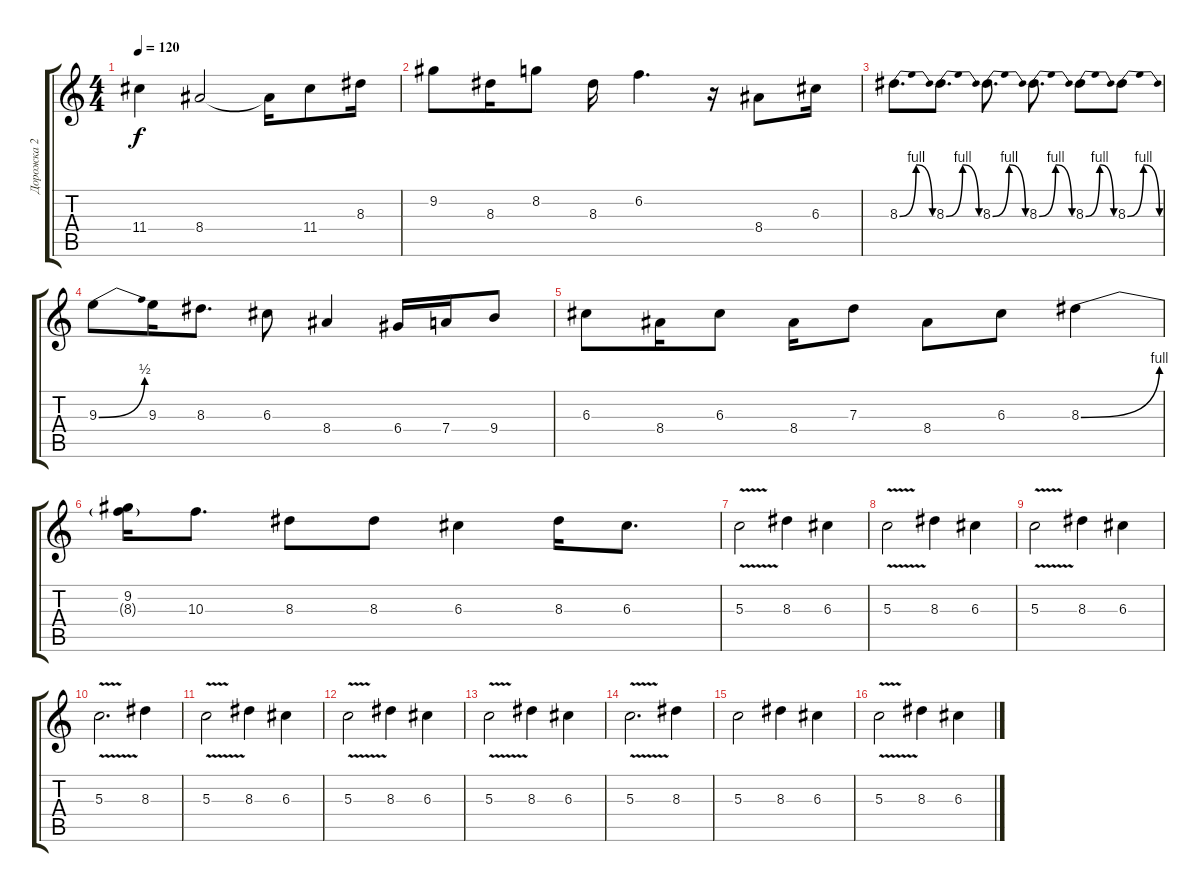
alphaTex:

\track ("Дорожка 2" "Дорожка 2") {instrument overdrivenguitar}
\staff {score tabs}
\tuning (E4 B3 G3 D3 A2 E2) {hide}
\ts (4 4)
\tempo 120
\clef g2
\ks c
11.4.4{dy f} 8.4.2 8.4{t}.16 11.4.8 8.3.16 |
9.2.8 8.3.16 8.2.8 8.3.16 6.2.4{d} r.16 8.4.8 6.3.16 |
8.3{be (bendrelease 0 0 15 4 50 4 60 0)}.8{d} 8.3{be (bendrelease 0 0 15 4 50 4 60 0)}.8{d} 8.3{be (bendrelease 0 0 15 4 50 4 60 0)}.8{d} 8.3{be (bendrelease 0 0 15 4 50 4 60 0)}.8{d} 8.3{be (bendrelease 0 0 15 4 50 4 60 0)}.8 8.3{be (bendrelease 0 0 15 4 50 4 60 0)}.8 |
9.3{be (bend 0 0 60 2)}.8 9.3.16 8.3.8{d} 6.3.8 8.4.4 6.4.16 7.4.16 9.4.8 |
6.3.8 8.4.16 6.3.8 8.4.16 7.3.8 8.4.8 6.3.8 8.3{be (bend 0 0 60 4)}.4 |
(9.2 8.3{t}).16 10.3.8{d} 8.3.8 8.3.8 6.3.4 8.3.16 6.3.8{d} |
5.3{v}.2 8.3.4 6.3.4 |
5.3{v}.2 8.3.4 6.3.4 |
5.3{v}.2 8.3.4 6.3.4 |
5.3{v}.2{d} 8.3.4 |
5.3{v}.2 8.3.4 6.3.4 |
5.3{v}.2 8.3.4 6.3.4 |
5.3{v}.2 8.3.4 6.3.4 |
5.3{v}.2{d} 8.3.4 |
5.3.2 8.3.4 6.3.4 |
5.3{v}.2 8.3.4 6.3.4
